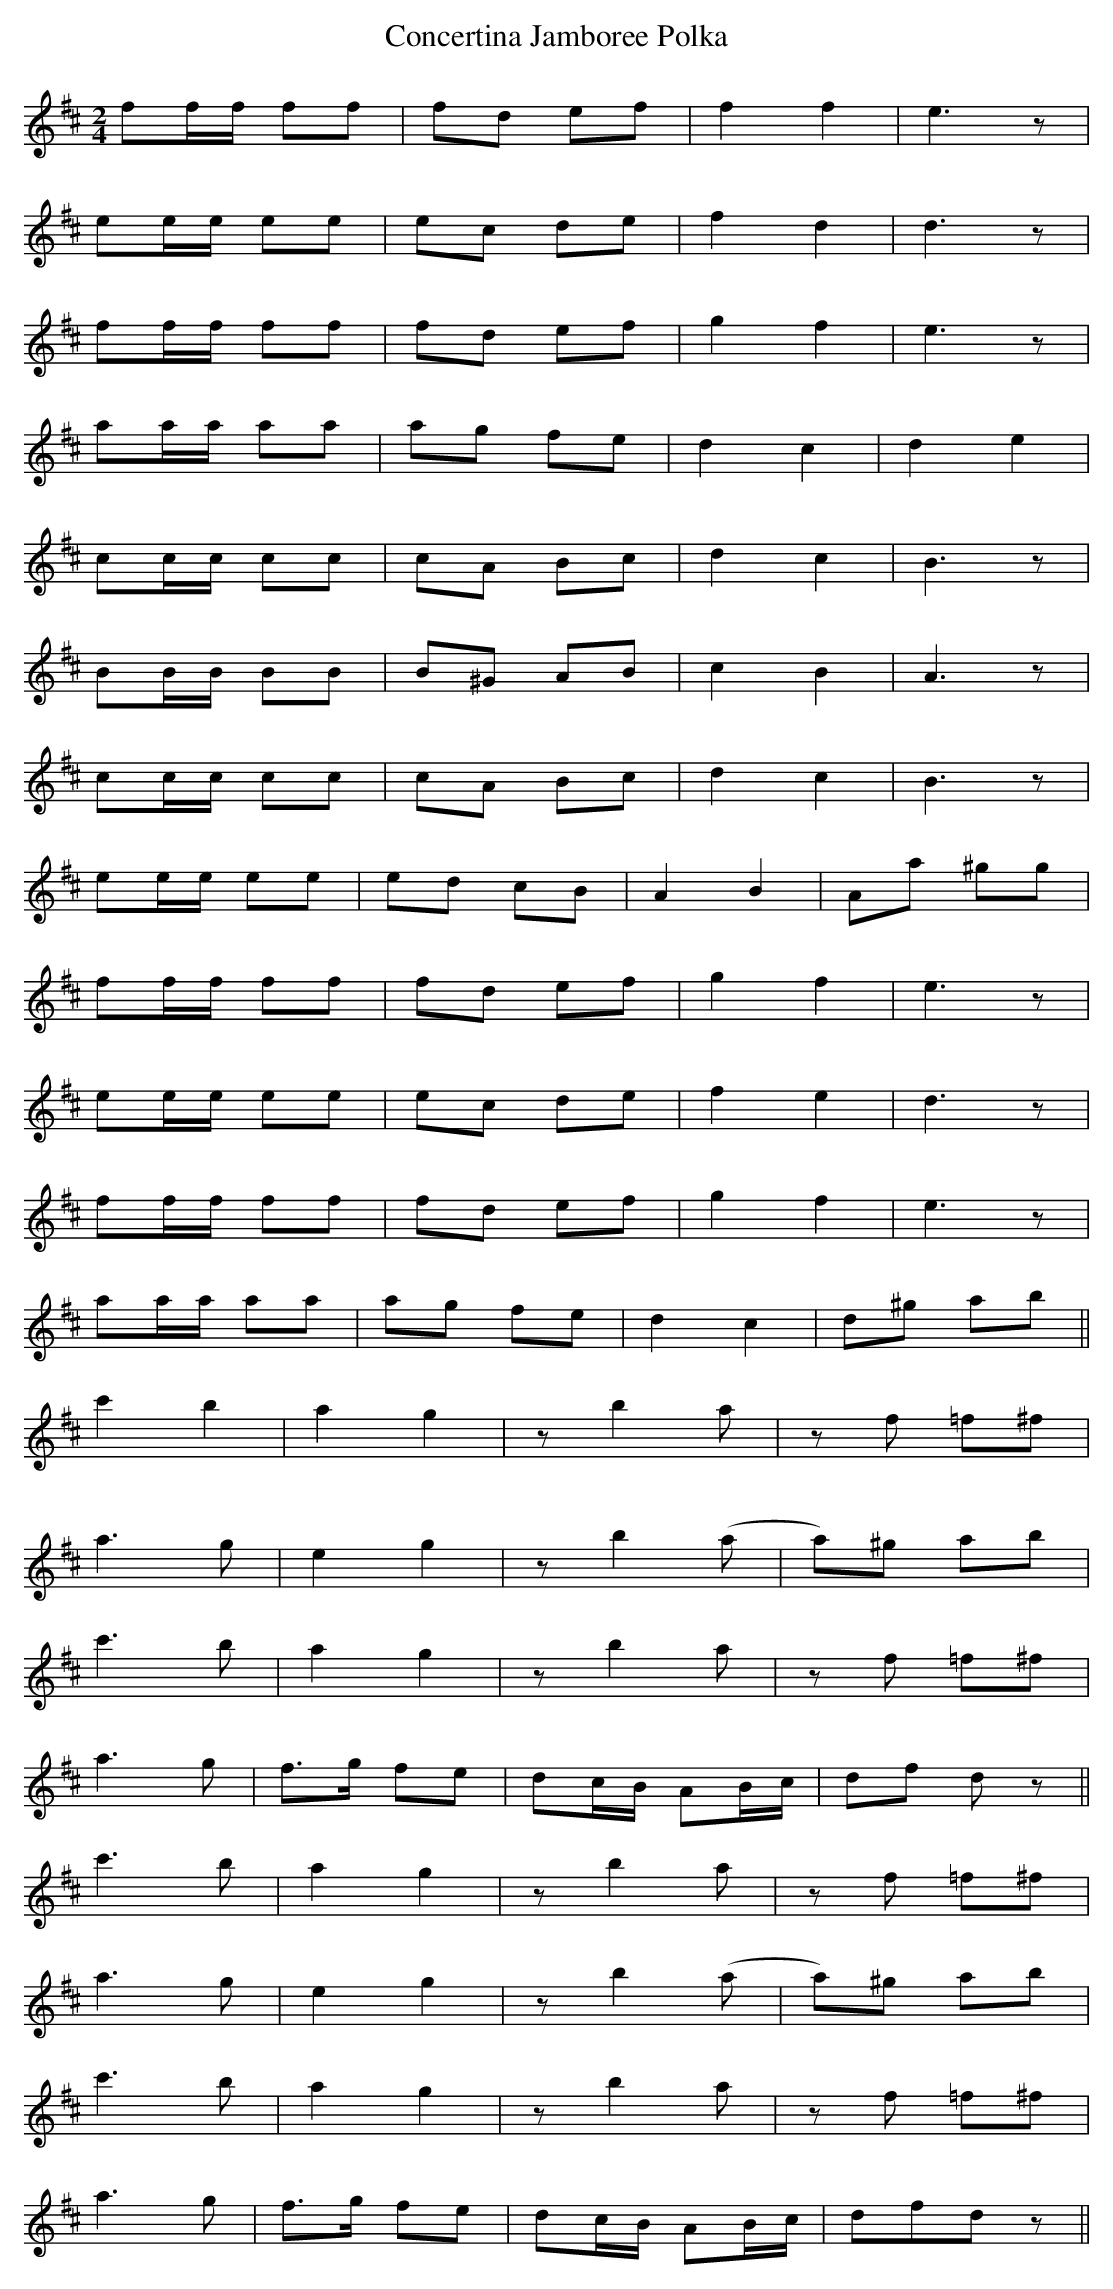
X:1
T:Concertina Jamboree Polka
M:2/4
L:1/8
K:D
ff/f/ ff|fd ef|f2 f2|e2>z2|
ee/e/ ee|ec de|f2 d2|d2>z2|
ff/f/ ff|fd ef|g2 f2|e2>z2|
aa/a/ aa|ag fe|d2 c2|d2 e2|
cc/c/ cc|cA Bc|d2 c2|B2>z2|
BB/B/ BB|B^G AB|c2 B2|A2>z2|
cc/c/ cc|cA Bc|d2 c2|B2>z2|
ee/e/ ee|ed cB|A2 B2|Aa ^gg|
ff/f/ ff|fd ef|g2 f2|e2>z2|
ee/e/ ee|ec de|f2 e2|d2>z2|
ff/f/ ff|fd ef|g2 f2|e2>z2|
aa/a/ aa|ag fe|d2 c2|d^g ab||
c'2 b2|a2 g2|zb2 a|zf =f^f|
a2>g2|e2 g2|zb2 (a|a)^g ab|
c'2>b2|a2 g2|zb2 a|zf =f^f|
a2>g2|f>g fe|dc/B/ AB/c/|df dz||
c'2>b2|a2 g2|zb2 a|zf =f^f|
a2>g2|e2 g2|zb2 (a|a)^g ab|
c'2>b2|a2 g2|zb2 a|zf =f^f|
a2>g2|f>g fe|dc/B/ AB/c/|dfdz||
